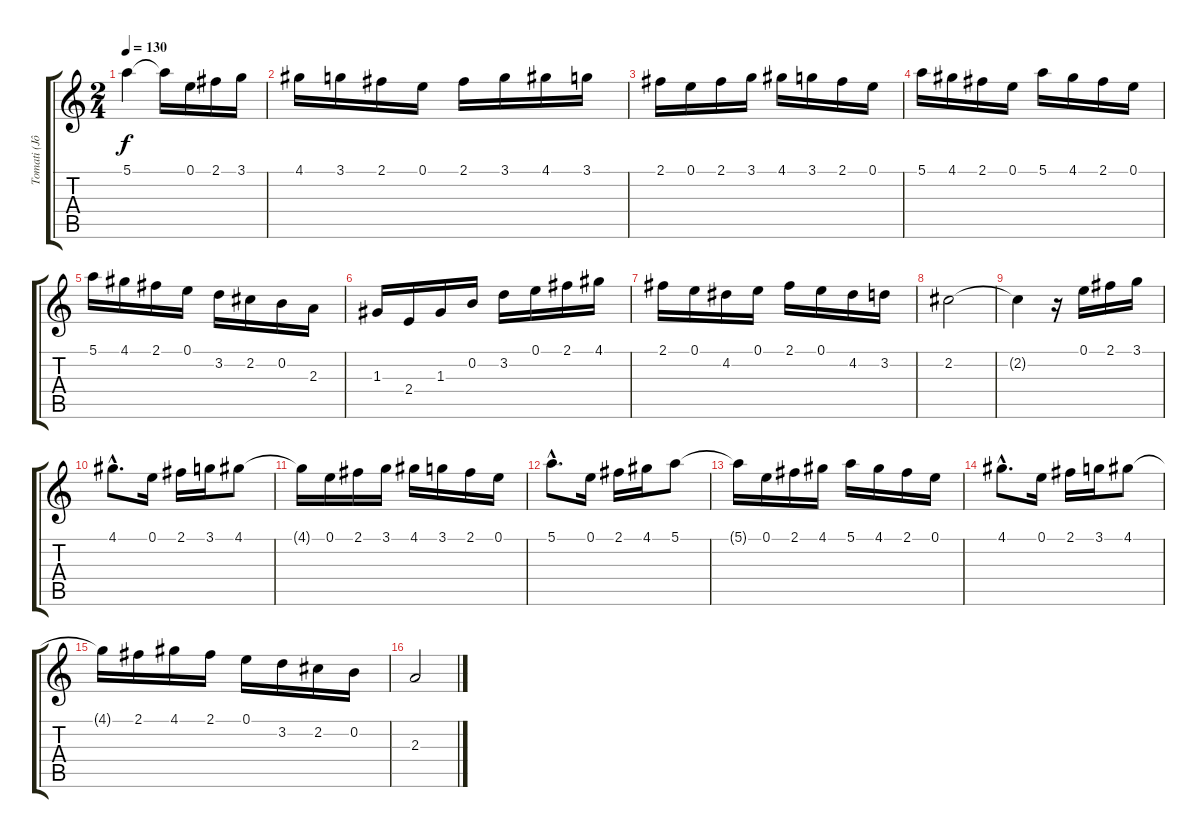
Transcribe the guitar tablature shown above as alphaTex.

\track ("Tomati (Jô Soares)" "Tomati (Jô") {instrument electricguitarjazz}
\staff {score tabs}
\tuning (E4 B3 G3 D3 A2 E2) {hide}
\ts (2 4)
\tempo 130
\clef g2
\ks c
5.1{t}.4{dy f} 5.1{t}.16 0.1.16 2.1.16 3.1.16 |
4.1.16 3.1.16 2.1.16 0.1.16 2.1.16 3.1.16 4.1.16 3.1.16 |
2.1.16 0.1.16 2.1.16 3.1.16 4.1.16 3.1.16 2.1.16 0.1.16 |
5.1.16 4.1.16 2.1.16 0.1.16 5.1.16 4.1.16 2.1.16 0.1.16 |
5.1.16 4.1.16 2.1.16 0.1.16 3.2.16 2.2.16 0.2.16 2.3.16 |
1.3.16 2.4.16 1.3.16 0.2.16 3.2.16 0.1.16 2.1.16 4.1.16 |
2.1.16 0.1.16 4.2.16 0.1.16 2.1.16 0.1.16 4.2.16 3.2.16 |
2.2.2 |
2.2{t}.4 r.16 0.1.16 2.1.16 3.1.16 |
4.1{hac}.8{d} 0.1.16 2.1.16 3.1.16 4.1.8 |
4.1{t}.16 0.1.16 2.1.16 3.1.16 4.1.16 3.1.16 2.1.16 0.1.16 |
5.1{hac}.8{d} 0.1.16 2.1.16 4.1.16 5.1.8 |
5.1{t}.16 0.1.16 2.1.16 4.1.16 5.1.16 4.1.16 2.1.16 0.1.16 |
4.1{hac}.8{d} 0.1.16 2.1.16 3.1.16 4.1.8 |
4.1{t}.16 2.1.16 4.1.16 2.1.16 0.1.16 3.2.16 2.2.16 0.2.16 |
2.3.2
